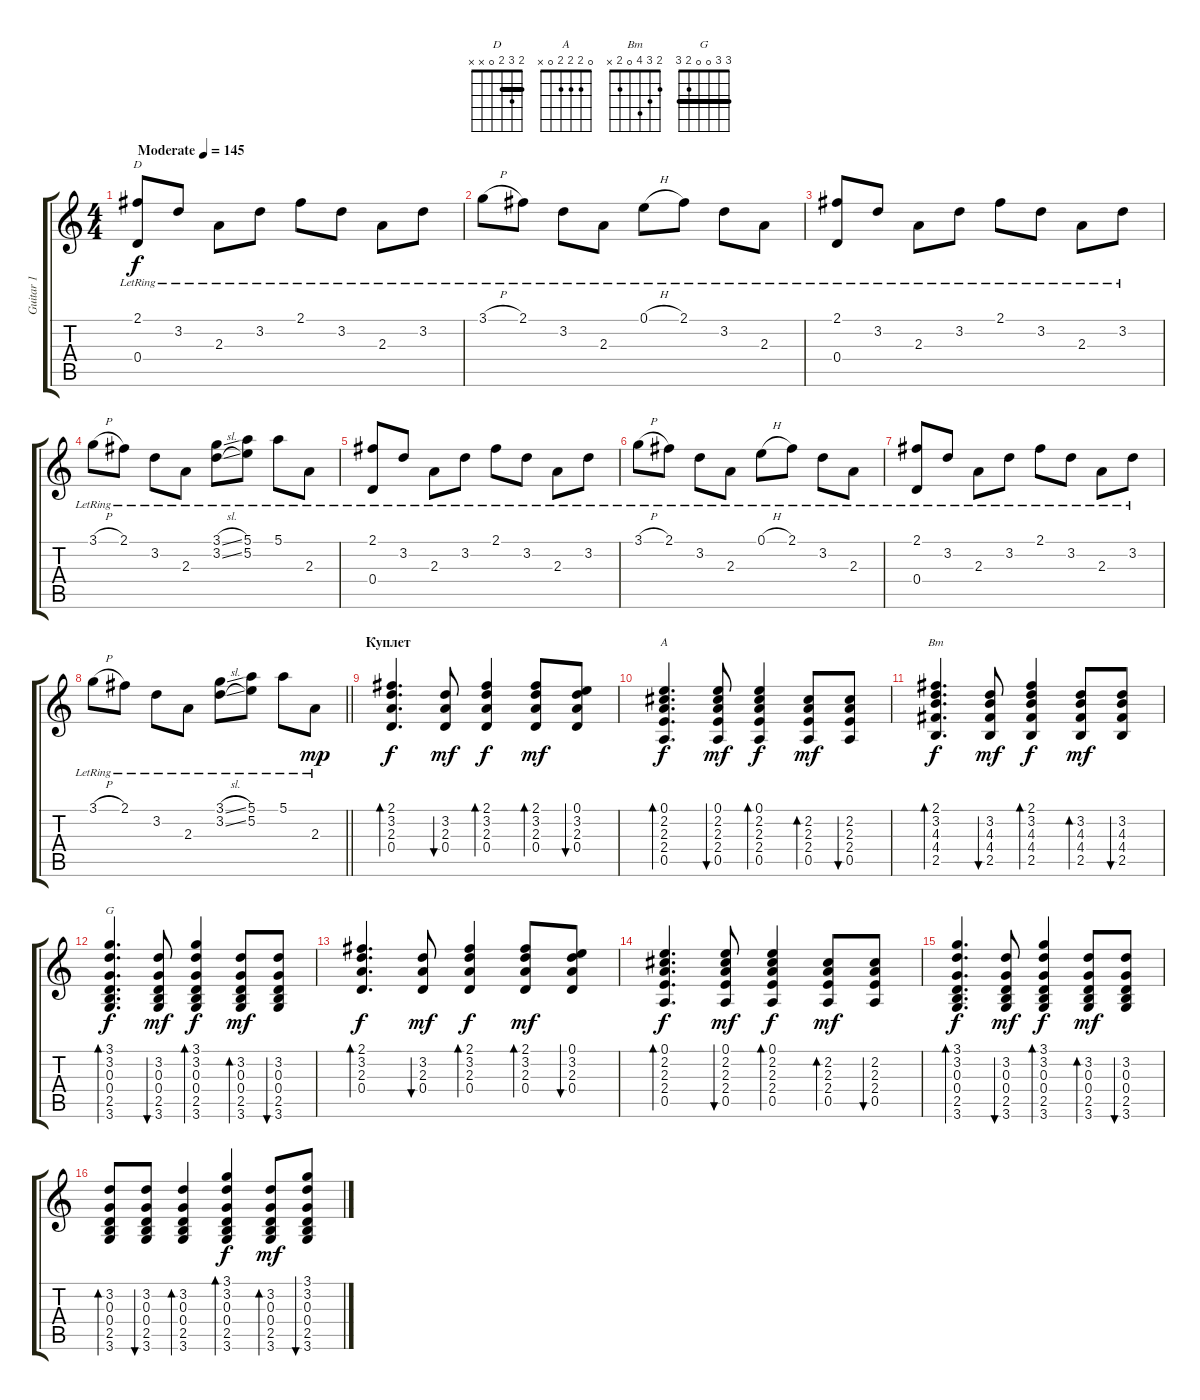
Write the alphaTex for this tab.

\track ("Guitar 1" "Guitar 1") {instrument acousticguitarsteel}
\staff {score tabs}
\tuning (E4 B3 G3 D3 A2 E2) {hide}
\chord ("D" 2 3 2 0 x x) {barre 2}
\chord ("A" 0 2 2 2 0 x)
\chord ("Bm" 2 3 4 0 2 x)
\chord ("G" 3 3 0 0 2 3) {barre 3}
\ts (4 4)
\tempo (145 "Moderate")
\clef g2
\ks c
(2.1{lr} 0.4{lr}).8{ch "D" dy f instrument acousticguitarsteel} 3.2{lr}.8 2.3{lr}.8 3.2{lr}.8 2.1{lr}.8 3.2{lr}.8 2.3{lr}.8 3.2{lr}.8 |
3.1{h lr}.8 2.1{lr}.8 3.2{lr}.8 2.3{lr}.8 0.1{h lr}.8 2.1{lr}.8 3.2{lr}.8 2.3{lr}.8 |
(2.1{lr} 0.4{lr}).8 3.2{lr}.8 2.3{lr}.8 3.2{lr}.8 2.1{lr}.8 3.2{lr}.8 2.3{lr}.8 3.2{lr}.8 |
3.1{h lr}.8 2.1{lr}.8 3.2{lr}.8 2.3{lr}.8 (3.1{sl lr} 3.2{sl lr}).8 (5.1{lr} 5.2{lr}).8 5.1{lr}.8 2.3{lr}.8 |
(2.1{lr} 0.4{lr}).8 3.2{lr}.8 2.3{lr}.8 3.2{lr}.8 2.1{lr}.8 3.2{lr}.8 2.3{lr}.8 3.2{lr}.8 |
3.1{h lr}.8 2.1{lr}.8 3.2{lr}.8 2.3{lr}.8 0.1{h lr}.8 2.1{lr}.8 3.2{lr}.8 2.3{lr}.8 |
(2.1{lr} 0.4{lr}).8 3.2{lr}.8 2.3{lr}.8 3.2{lr}.8 2.1{lr}.8 3.2{lr}.8 2.3{lr}.8 3.2{lr}.8 |
\barLineRight lightlight
3.1{h lr}.8 2.1{lr}.8 3.2{lr}.8 2.3{lr}.8 (3.1{sl lr} 3.2{sl lr}).8 (5.1{lr} 5.2{lr}).8 5.1{lr}.8 2.3{lr}.8{dy mp} |
\section ("" "Куплет")
(2.1 3.2 2.3 0.4).4{d bd 60 dy f} (3.2 2.3 0.4).8{bu 60 dy mf} (2.1 3.2 2.3 0.4).4{bd 60 dy f} (2.1 3.2 2.3 0.4).8{bd 60 dy mf} (0.1 3.2 2.3 0.4).8{bu 60} |
(0.1 2.2 2.3 2.4 0.5).4{d bd 60 ch "A" dy f} (0.1 2.2 2.3 2.4 0.5).8{bu 60 dy mf} (0.1 2.2 2.3 2.4 0.5).4{bd 60 dy f} (2.2 2.3 2.4 0.5).8{bd 60 dy mf} (2.2 2.3 2.4 0.5).8{bu 60} |
(2.1 3.2 4.3 4.4 2.5).4{d bd 60 ch "Bm" dy f} (3.2 4.3 4.4 2.5).8{bu 60 dy mf} (2.1 3.2 4.3 4.4 2.5).4{bd 60 dy f} (3.2 4.3 4.4 2.5).8{bd 60 dy mf} (3.2 4.3 4.4 2.5).8{bu 60} |
(3.1 3.2 0.3 0.4 2.5 3.6).4{d bd 60 ch "G" dy f} (3.2 0.3 0.4 2.5 3.6).8{bu 60 dy mf} (3.1 3.2 0.3 0.4 2.5 3.6).4{bd 60 dy f} (3.2 0.3 0.4 2.5 3.6).8{bd 60 dy mf} (3.2 0.3 0.4 2.5 3.6).8{bu 60} |
(2.1 3.2 2.3 0.4).4{d bd 60 dy f} (3.2 2.3 0.4).8{bu 60 dy mf} (2.1 3.2 2.3 0.4).4{bd 60 dy f} (2.1 3.2 2.3 0.4).8{bd 60 dy mf} (0.1 3.2 2.3 0.4).8{bu 60} |
(0.1 2.2 2.3 2.4 0.5).4{d bd 60 dy f} (0.1 2.2 2.3 2.4 0.5).8{bu 60 dy mf} (0.1 2.2 2.3 2.4 0.5).4{bd 60 dy f} (2.2 2.3 2.4 0.5).8{bd 60 dy mf} (2.2 2.3 2.4 0.5).8{bu 60} |
(3.1 3.2 0.3 0.4 2.5 3.6).4{d bd 60 dy f} (3.2 0.3 0.4 2.5 3.6).8{bu 60 dy mf} (3.1 3.2 0.3 0.4 2.5 3.6).4{bd 60 dy f} (3.2 0.3 0.4 2.5 3.6).8{bd 60 dy mf} (3.2 0.3 0.4 2.5 3.6).8{bu 60} |
(3.2 0.3 0.4 2.5 3.6).8{bd 60} (3.2 0.3 0.4 2.5 3.6).8{bu 60} (3.2 0.3 0.4 2.5 3.6).4{bd 60} (3.1 3.2 0.3 0.4 2.5 3.6).4{bd 60 dy f} (3.2 0.3 0.4 2.5 3.6).8{bd 60 dy mf} (3.1 3.2 0.3 0.4 2.5 3.6).8{bu 60}
